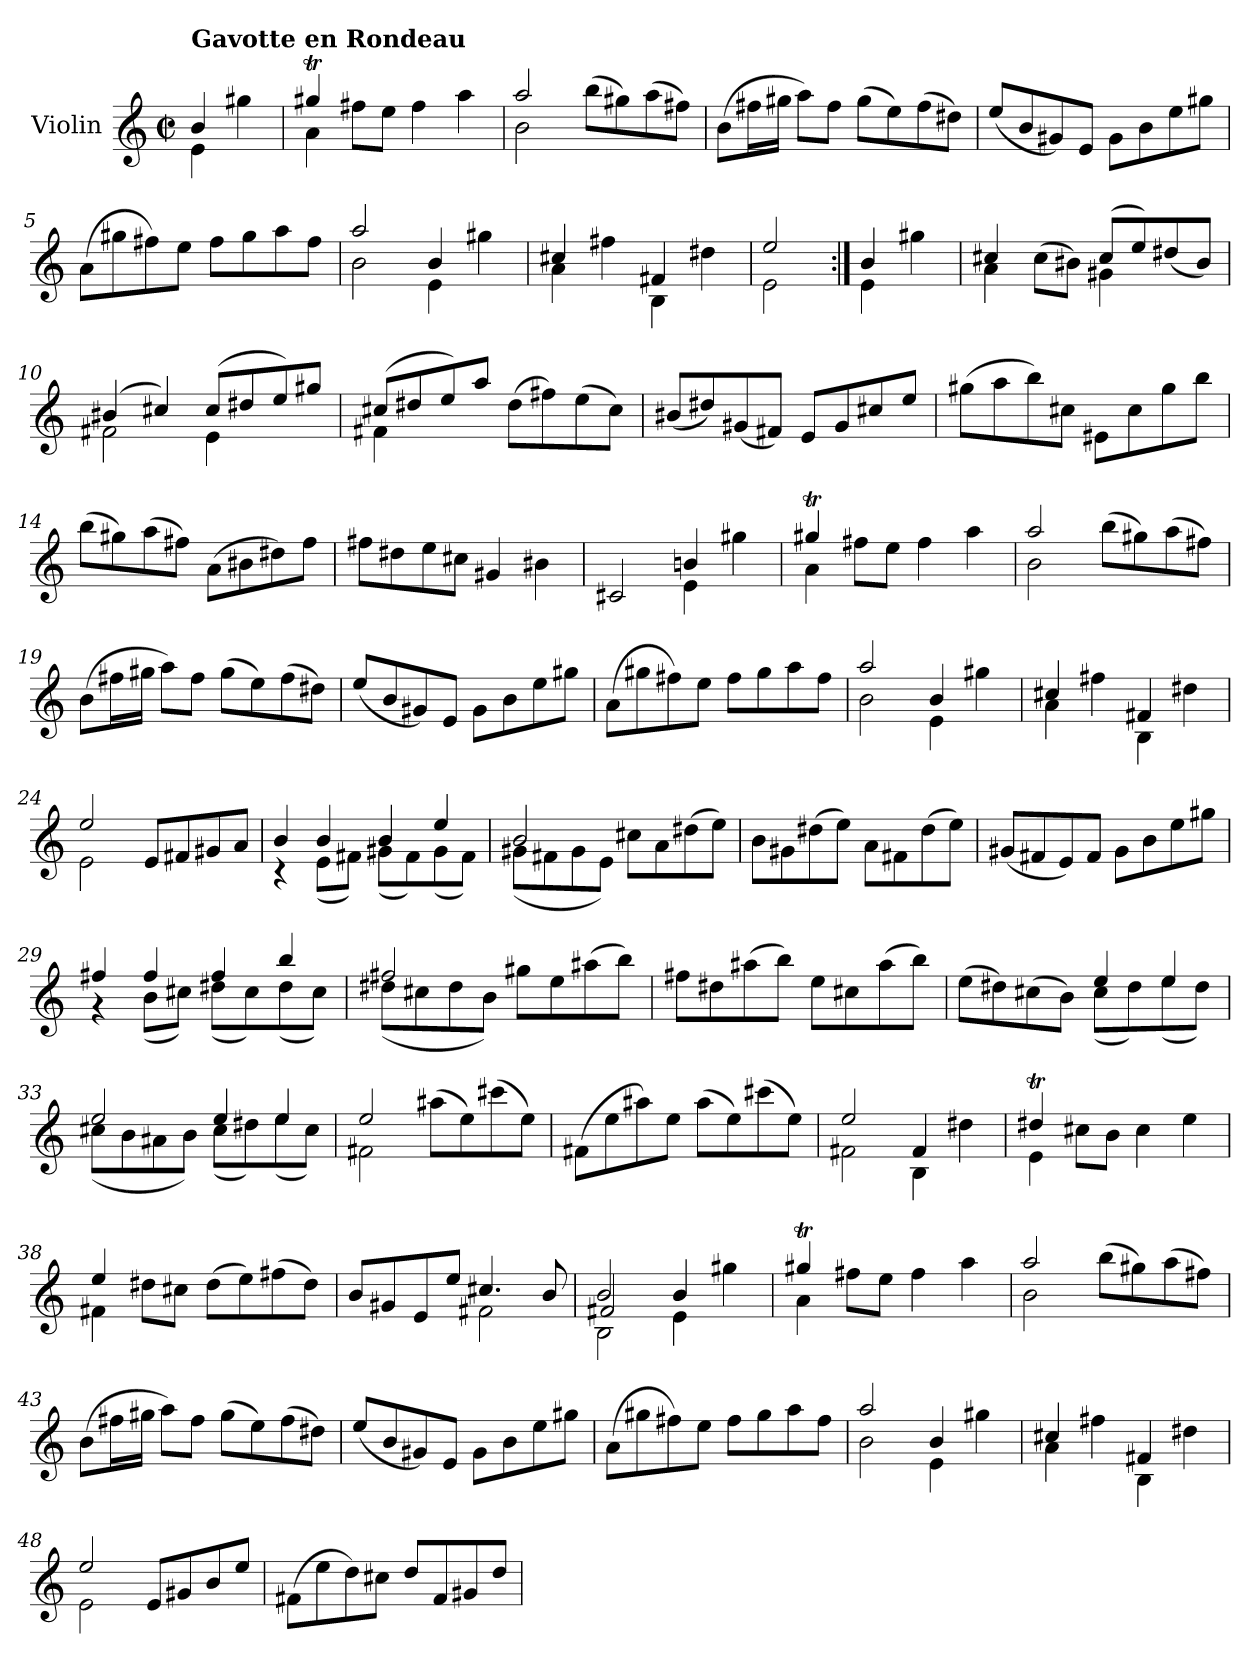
**kern
*part1
*staff1
*I"Violin
*I'Vln.
*clefG2
*k[]
*M2/2
*met(c|)
=
*^
!LO:TX:a:B:t=Gavotte en Rondeau	!
4b/	4e\
4gg#X\	4ryy
=1	=1
4gg#Xt/	4a\
8ff#X\L	4ryy
8ee\J	.
4ff#\	2ryy
4aa\	.
=2	=2
2aa/	2b\
(>8bb\L	2ryy
8gg#X\)	.
(>8aa\	.
8ff#X\J)	.
*v	*v
=3
(>8b\L
16ff#X\L
16gg#X\JJ
8aa\L)
8ff#\J
(>8gg#\L
8ee\)
(>8ff#\
8dd#X\J)
=4
(<8ee/L
8b/
8g#X/)
8e/J
8g#\L
8b\
8ee\
8gg#X\J
=5
(>8a\L
8gg#X\
8ff#X\)
8ee\J
8ff#\L
8gg#\
8aa\
8ff#\J
=6
*^
2aa/	2b\
4b/	4e\
4gg#X\	4ryy
=7	=7
4cc#X/	4a\
4ff#X\	4ryy
4f#X/	4B\
4dd#X\	4ryy
=8	=8
2ee/	2e\
=8X1:|!	=8X1:|!
4b/	4e\
4gg#X\	4ryy
=9	=9
4cc#X/	4a\
(>8cc#\L	4ryy
8b#X\J)	.
(>8cc#/L	4g#X\
8ee/)	.
(<8dd#X/	4ryy
8b#/J)	.
=10	=10
(>4b#X/	2f#X\
4cc#X/)	.
(>8cc#/L	4e\
8dd#X/	.
8ee/)	4ryy
8gg#X/J	.
=11	=11
(>8cc#X/L	4f#X\
8dd#X/	.
8ee/)	4ryy
8aa/J	.
(>8dd#\L	2ryy
8ff#X\)	.
(>8ee\	.
8cc#\J)	.
*v	*v
=12
(<8b#X/L
8dd#X/)
(<8g#X/
8f#X/J)
8e/L
8g#/
8cc#X/
8ee/J
=13
(>8gg#X\L
8aa\
8bb\)
8cc#X\J
8e#X\L
8cc#\
8gg#\
8bb\J
=14
(>8bb\L
8gg#X\)
(>8aa\
8ff#X\J)
(>8a\L
8b#X\
8dd#X\)
8ff#\J
=15
8ff#X\L
8dd#X\
8ee\
8cc#X\J
4g#X/
4b#X\
=16
*^
2c#X/	2ryy
4bn/	4e\
4gg#X\	4ryy
=17	=17
4gg#Xt/	4a\
8ff#X\L	4ryy
8ee\J	.
4ff#\	2ryy
4aa\	.
=18	=18
2aa/	2b\
(>8bb\L	2ryy
8gg#X\)	.
(>8aa\	.
8ff#X\J)	.
*v	*v
=19
(>8b\L
16ff#X\L
16gg#X\JJ
8aa\L)
8ff#\J
(>8gg#\L
8ee\)
(>8ff#\
8dd#X\J)
=20
(<8ee/L
8b/
8g#X/)
8e/J
8g#\L
8b\
8ee\
8gg#X\J
=21
(>8a\L
8gg#X\
8ff#X\)
8ee\J
8ff#\L
8gg#\
8aa\
8ff#\J
=22
*^
2aa/	2b\
4b/	4e\
4gg#X\	4ryy
=23	=23
4cc#X/	4a\
4ff#X\	4ryy
4f#X/	4B\
4dd#X\	4ryy
=24	=24
2ee/	2e\
8e/L	2ryy
8f#X/	.
8g#X/	.
8a/J	.
=25	=25
4b/	4r
4b/	(<8e\L
.	8f#X\J)
4b/	(<8g#X\L
.	8f#\)
4ee/	(<8g#\
.	8f#\J)
=26	=26
2b/	(<8g#X\L
.	8f#X\
.	8g#\
.	8e\J)
2ryy	8cc#X\L
.	8a\
.	(>8dd#X\
.	8ee\J)
*v	*v
=27
8b\L
8g#X\
(>8dd#X\
8ee\J)
8a\L
8f#X\
(>8dd#\
8ee\J)
=28
(<8g#X/L
8f#X/
8e/)
8f#/J
8g#\L
8b\
8ee\
8gg#X\J
=29
*^
4ff#X/	4r
4ff#/	(<8b\L
.	8cc#X\J)
4ff#/	(<8dd#X\L
.	8cc#\)
4bb/	(<8dd#\
.	8cc#\J)
=30	=30
2ff#X/	(<8dd#X\L
.	8cc#X\
.	8dd#\
.	8b\J)
2ryy	8gg#X\L
.	8ee\
.	(>8aa#X\
.	8bb\J)
*v	*v
=31
8ff#X\L
8dd#X\
(>8aa#X\
8bb\J)
8ee\L
8cc#X\
(>8aa#\
8bb\J)
=32
*^
2ryy	(>8ee\L
.	8dd#X\)
.	(>8cc#X\
.	8b\J)
4ee/	(<8cc#\L
.	8dd#\)
4ee/	(<8ee\
.	8dd#\J)
=33	=33
2ee/	(<8cc#X\L
.	8b\
.	8a#X\
.	8b\J)
4ee/	(<8cc#\L
.	8dd#X\)
4ee/	(<8ee\
.	8cc#\J)
=34	=34
2ee/	2f#X\
2ryy	(>8aa#X\L
.	8ee\)
.	(>8ccc#X\
.	8ee\J)
*v	*v
=35
(>8f#X\L
8ee\
8aa#X\)
8ee\J
(>8aa#\L
8ee\)
(>8ccc#X\
8ee\J)
=36
*^
2ee/	2f#X\
4f#/	4B\
4dd#X\	4ryy
=37	=37
4dd#Xt/	4e\
8cc#X\L	4ryy
8b\J	.
4cc#\	2ryy
4ee\	.
=38	=38
4ee/	4f#X\
8dd#X\L	4ryy
8cc#X\J	.
(>8dd#\L	2ryy
8ee\)	.
(>8ff#X\	.
8dd#\J)	.
=39	=39
8b/L	2ryy
8g#X/	.
8e/	.
8ee/J	.
4.cc#X/	2f#X\
8b/	.
=40	=40
*	*^
2b/	2B\	2f#X/
4b/	4e\	2ryy
4gg#X\	4ryy	.
*	*v	*v
=41	=41
4gg#Xt/	4a\
8ff#X\L	4ryy
8ee\J	.
4ff#\	2ryy
4aa\	.
=42	=42
2aa/	2b\
(>8bb\L	2ryy
8gg#X\)	.
(>8aa\	.
8ff#X\J)	.
*v	*v
=43
(>8b\L
16ff#X\L
16gg#X\JJ
8aa\L)
8ff#\J
(>8gg#\L
8ee\)
(>8ff#\
8dd#X\J)
=44
(<8ee/L
8b/
8g#X/)
8e/J
8g#\L
8b\
8ee\
8gg#X\J
=45
(>8a\L
8gg#X\
8ff#X\)
8ee\J
8ff#\L
8gg#\
8aa\
8ff#\J
=46
*^
2aa/	2b\
4b/	4e\
4gg#X\	4ryy
=47	=47
4cc#X/	4a\
4ff#X\	4ryy
4f#X/	4B\
4dd#X\	4ryy
=48	=48
2ee/	2e\
8e/L	2ryy
8g#X/	.
8b/	.
8ee/J	.
*v	*v
=49
(>8f#X\L
8ee\
8dd\)
8cc#X\J
8dd/L
8f#/
8g#X/
8dd/J
=
*-
